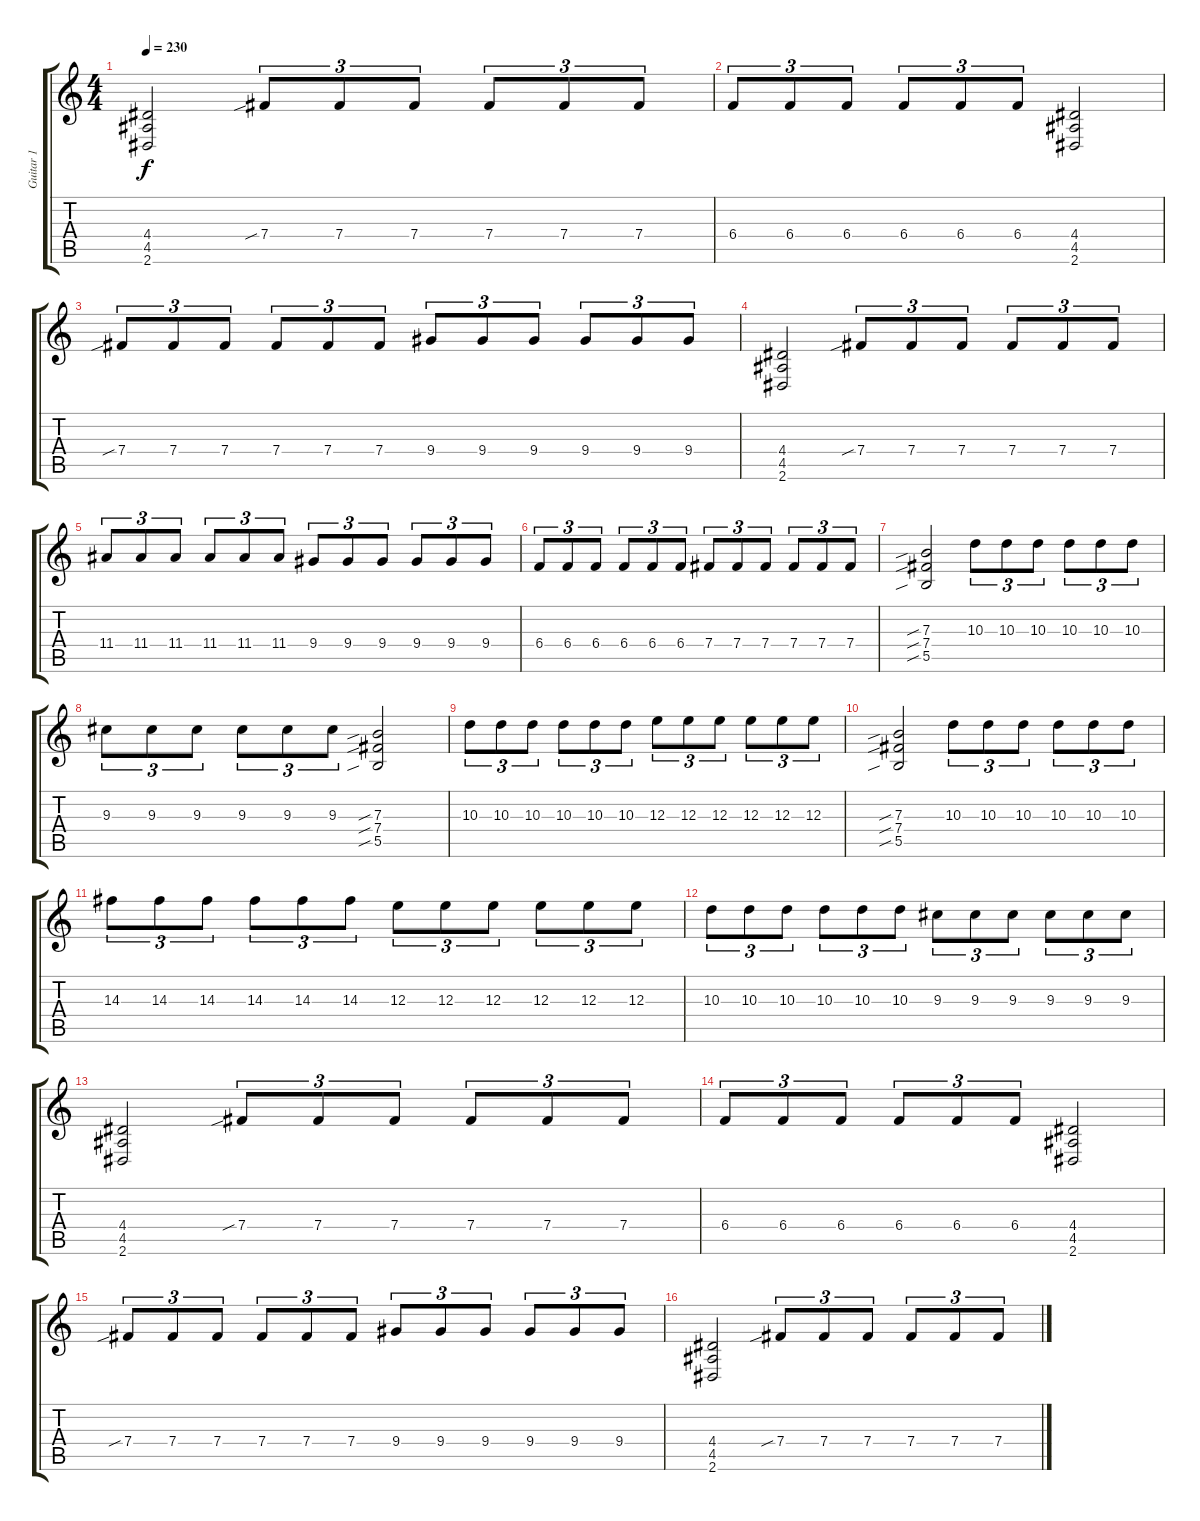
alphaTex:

\track ("Guitar 1" "Guitar 1") {instrument distortionguitar}
\staff {score tabs}
\tuning (Db4 Ab3 E3 B2 Gb2 Db2) {hide}
\ts (4 4)
\tempo 230
\clef g2
\ks c
(4.4 4.5 2.6).2{dy f} 7.4{sib}.8{tu (3 2)} 7.4.8{tu (3 2)} 7.4.8{tu (3 2)} 7.4.8{tu (3 2)} 7.4.8{tu (3 2)} 7.4.8{tu (3 2)} |
6.4.8{tu (3 2)} 6.4.8{tu (3 2)} 6.4.8{tu (3 2)} 6.4.8{tu (3 2)} 6.4.8{tu (3 2)} 6.4.8{tu (3 2)} (4.4 4.5 2.6).2 |
7.4{sib}.8{tu (3 2)} 7.4.8{tu (3 2)} 7.4.8{tu (3 2)} 7.4.8{tu (3 2)} 7.4.8{tu (3 2)} 7.4.8{tu (3 2)} 9.4.8{tu (3 2)} 9.4.8{tu (3 2)} 9.4.8{tu (3 2)} 9.4.8{tu (3 2)} 9.4.8{tu (3 2)} 9.4.8{tu (3 2)} |
(4.4 4.5 2.6).2 7.4{sib}.8{tu (3 2)} 7.4.8{tu (3 2)} 7.4.8{tu (3 2)} 7.4.8{tu (3 2)} 7.4.8{tu (3 2)} 7.4.8{tu (3 2)} |
11.4.8{tu (3 2)} 11.4.8{tu (3 2)} 11.4.8{tu (3 2)} 11.4.8{tu (3 2)} 11.4.8{tu (3 2)} 11.4.8{tu (3 2)} 9.4.8{tu (3 2)} 9.4.8{tu (3 2)} 9.4.8{tu (3 2)} 9.4.8{tu (3 2)} 9.4.8{tu (3 2)} 9.4.8{tu (3 2)} |
6.4.8{tu (3 2)} 6.4.8{tu (3 2)} 6.4.8{tu (3 2)} 6.4.8{tu (3 2)} 6.4.8{tu (3 2)} 6.4.8{tu (3 2)} 7.4.8{tu (3 2)} 7.4.8{tu (3 2)} 7.4.8{tu (3 2)} 7.4.8{tu (3 2)} 7.4.8{tu (3 2)} 7.4.8{tu (3 2)} |
(7.3{sib} 7.4{sib} 5.5{sib}).2 10.3.8{tu (3 2)} 10.3.8{tu (3 2)} 10.3.8{tu (3 2)} 10.3.8{tu (3 2)} 10.3.8{tu (3 2)} 10.3.8{tu (3 2)} |
9.3.8{tu (3 2)} 9.3.8{tu (3 2)} 9.3.8{tu (3 2)} 9.3.8{tu (3 2)} 9.3.8{tu (3 2)} 9.3.8{tu (3 2)} (7.3{sib} 7.4{sib} 5.5{sib}).2 |
10.3.8{tu (3 2)} 10.3.8{tu (3 2)} 10.3.8{tu (3 2)} 10.3.8{tu (3 2)} 10.3.8{tu (3 2)} 10.3.8{tu (3 2)} 12.3.8{tu (3 2)} 12.3.8{tu (3 2)} 12.3.8{tu (3 2)} 12.3.8{tu (3 2)} 12.3.8{tu (3 2)} 12.3.8{tu (3 2)} |
(7.3{sib} 7.4{sib} 5.5{sib}).2 10.3.8{tu (3 2)} 10.3.8{tu (3 2)} 10.3.8{tu (3 2)} 10.3.8{tu (3 2)} 10.3.8{tu (3 2)} 10.3.8{tu (3 2)} |
14.3.8{tu (3 2)} 14.3.8{tu (3 2)} 14.3.8{tu (3 2)} 14.3.8{tu (3 2)} 14.3.8{tu (3 2)} 14.3.8{tu (3 2)} 12.3.8{tu (3 2)} 12.3.8{tu (3 2)} 12.3.8{tu (3 2)} 12.3.8{tu (3 2)} 12.3.8{tu (3 2)} 12.3.8{tu (3 2)} |
10.3.8{tu (3 2)} 10.3.8{tu (3 2)} 10.3.8{tu (3 2)} 10.3.8{tu (3 2)} 10.3.8{tu (3 2)} 10.3.8{tu (3 2)} 9.3.8{tu (3 2)} 9.3.8{tu (3 2)} 9.3.8{tu (3 2)} 9.3.8{tu (3 2)} 9.3.8{tu (3 2)} 9.3.8{tu (3 2)} |
(4.4 4.5 2.6).2 7.4{sib}.8{tu (3 2)} 7.4.8{tu (3 2)} 7.4.8{tu (3 2)} 7.4.8{tu (3 2)} 7.4.8{tu (3 2)} 7.4.8{tu (3 2)} |
6.4.8{tu (3 2)} 6.4.8{tu (3 2)} 6.4.8{tu (3 2)} 6.4.8{tu (3 2)} 6.4.8{tu (3 2)} 6.4.8{tu (3 2)} (4.4 4.5 2.6).2 |
7.4{sib}.8{tu (3 2)} 7.4.8{tu (3 2)} 7.4.8{tu (3 2)} 7.4.8{tu (3 2)} 7.4.8{tu (3 2)} 7.4.8{tu (3 2)} 9.4.8{tu (3 2)} 9.4.8{tu (3 2)} 9.4.8{tu (3 2)} 9.4.8{tu (3 2)} 9.4.8{tu (3 2)} 9.4.8{tu (3 2)} |
(4.4 4.5 2.6).2 7.4{sib}.8{tu (3 2)} 7.4.8{tu (3 2)} 7.4.8{tu (3 2)} 7.4.8{tu (3 2)} 7.4.8{tu (3 2)} 7.4.8{tu (3 2)}
